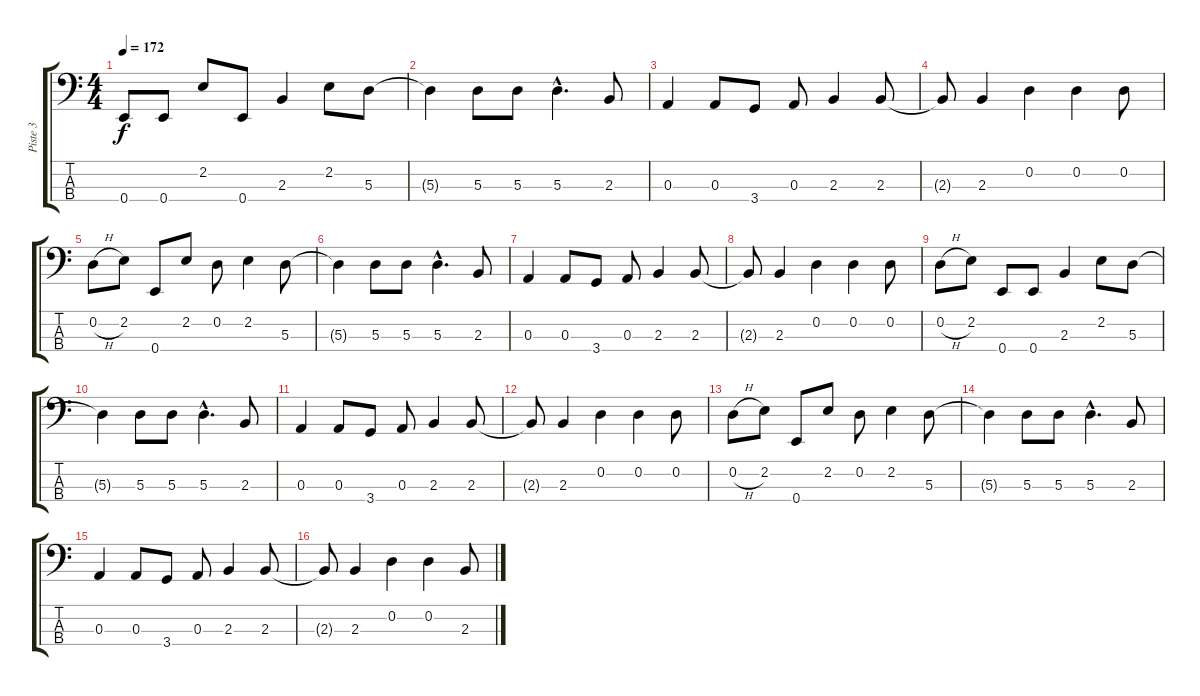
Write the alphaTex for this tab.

\track ("Piste 3" "Piste 3") {instrument electricbasspick}
\staff {score tabs}
\tuning (G2 D2 A1 E1) {hide}
\ts (4 4)
\tempo 172
\clef f4
\ks c
0.4.8{dy f} 0.4.8 2.2.8 0.4.8 2.3.4 2.2.8 5.3.8 |
5.3{t}.4 5.3.8 5.3.8 5.3{hac}.4{d} 2.3.8 |
0.3.4 0.3.8 3.4.8 0.3.8 2.3.4 2.3.8 |
2.3{t}.8 2.3.4 0.2.4 0.2.4 0.2.8 |
0.2{h}.8 2.2.8 0.4.8 2.2.8 0.2.8 2.2.4 5.3.8 |
5.3{t}.4 5.3.8 5.3.8 5.3{hac}.4{d} 2.3.8 |
0.3.4 0.3.8 3.4.8 0.3.8 2.3.4 2.3.8 |
2.3{t}.8 2.3.4 0.2.4 0.2.4 0.2.8 |
0.2{h}.8 2.2.8 0.4.8 0.4.8 2.3.4 2.2.8 5.3.8 |
5.3{t}.4 5.3.8 5.3.8 5.3{hac}.4{d} 2.3.8 |
0.3.4 0.3.8 3.4.8 0.3.8 2.3.4 2.3.8 |
2.3{t}.8 2.3.4 0.2.4 0.2.4 0.2.8 |
0.2{h}.8 2.2.8 0.4.8 2.2.8 0.2.8 2.2.4 5.3.8 |
5.3{t}.4 5.3.8 5.3.8 5.3{hac}.4{d} 2.3.8 |
0.3.4 0.3.8 3.4.8 0.3.8 2.3.4 2.3.8 |
2.3{t}.8 2.3.4 0.2.4 0.2.4 2.3.8
